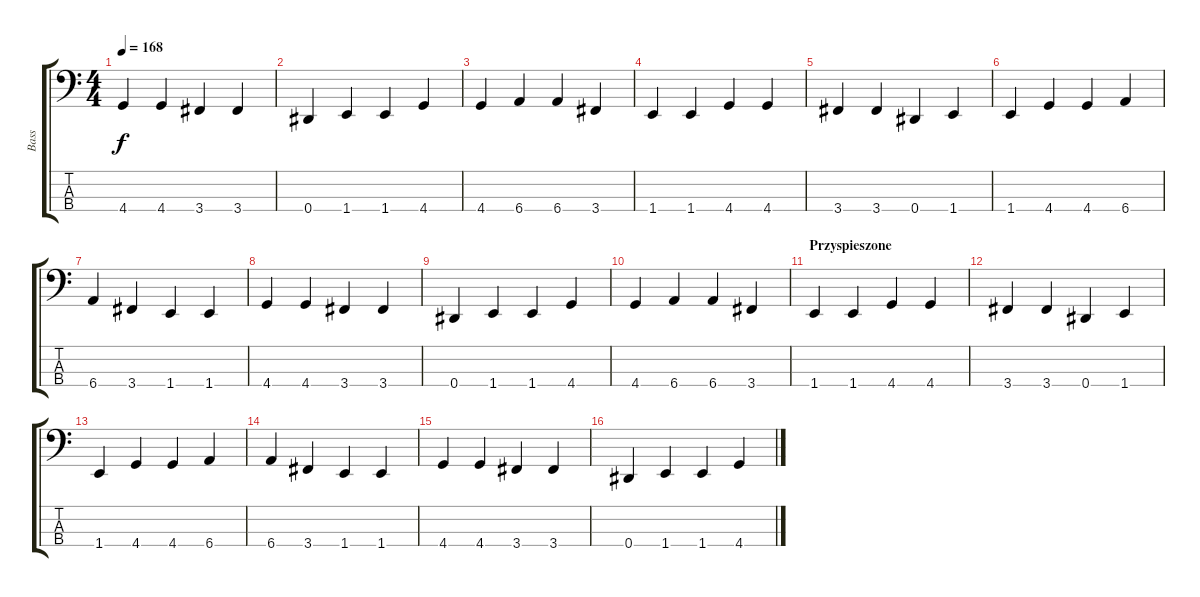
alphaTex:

\track ("Bass" "Bass") {instrument electricbassfinger}
\staff {score tabs}
\tuning (Gb2 Db2 Ab1 Eb1) {hide}
\ts (4 4)
\tempo 168
\clef f4
\ks c
4.4.4{dy f} 4.4.4 3.4.4 3.4.4 |
0.4.4 1.4.4 1.4.4 4.4.4 |
4.4.4 6.4.4 6.4.4 3.4.4 |
1.4.4 1.4.4 4.4.4 4.4.4 |
3.4.4 3.4.4 0.4.4 1.4.4 |
1.4.4 4.4.4 4.4.4 6.4.4 |
6.4.4 3.4.4 1.4.4 1.4.4 |
4.4.4 4.4.4 3.4.4 3.4.4 |
0.4.4 1.4.4 1.4.4 4.4.4 |
4.4.4 6.4.4 6.4.4 3.4.4 |
\section ("" "Przyspieszone")
1.4.4 1.4.4 4.4.4 4.4.4 |
3.4.4 3.4.4 0.4.4 1.4.4 |
1.4.4 4.4.4 4.4.4 6.4.4 |
6.4.4 3.4.4 1.4.4 1.4.4 |
4.4.4 4.4.4 3.4.4 3.4.4 |
0.4.4 1.4.4 1.4.4 4.4.4
